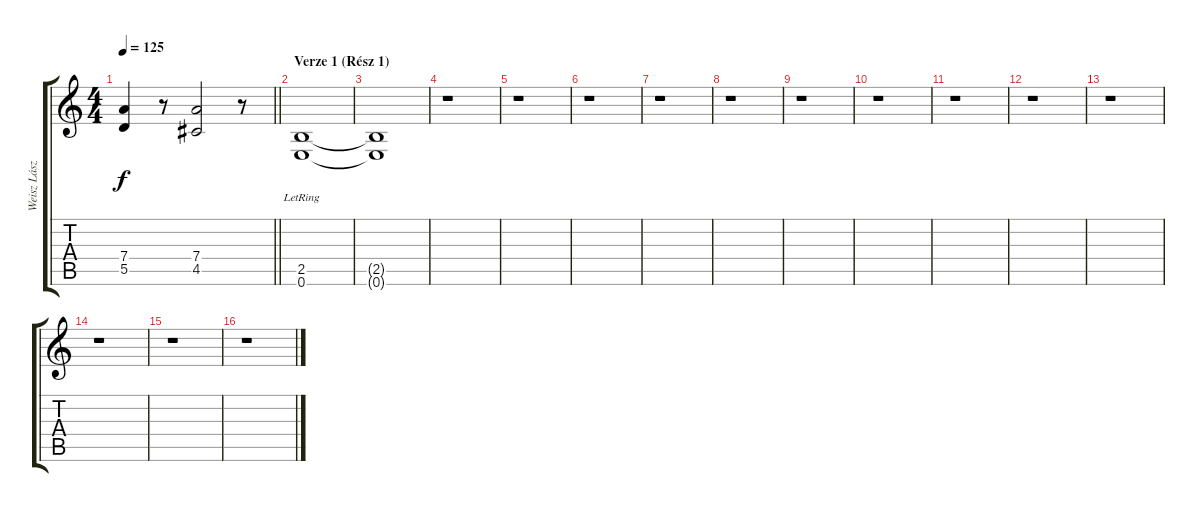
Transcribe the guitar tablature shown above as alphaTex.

\track ("Weisz László - Gitár" "Weisz Lász") {instrument distortionguitar}
\staff {score tabs}
\tuning (E4 B3 G3 D3 A2 E2) {hide}
\ts (4 4)
\tempo 125
\clef g2
\barLineRight lightlight
\ks c
(7.4 5.5).4{dy f} r.8 (7.4 4.5).2 r.8 |
\section ("" "Verze 1 (Rész 1)")
(2.5{lr} 0.6{lr}).1 |
(2.5{t} 0.6{t}).1 |
r.1 |
r.1 |
r.1 |
r.1 |
r.1 |
r.1 |
r.1 |
r.1 |
r.1 |
r.1 |
r.1 |
r.1 |
r.1
